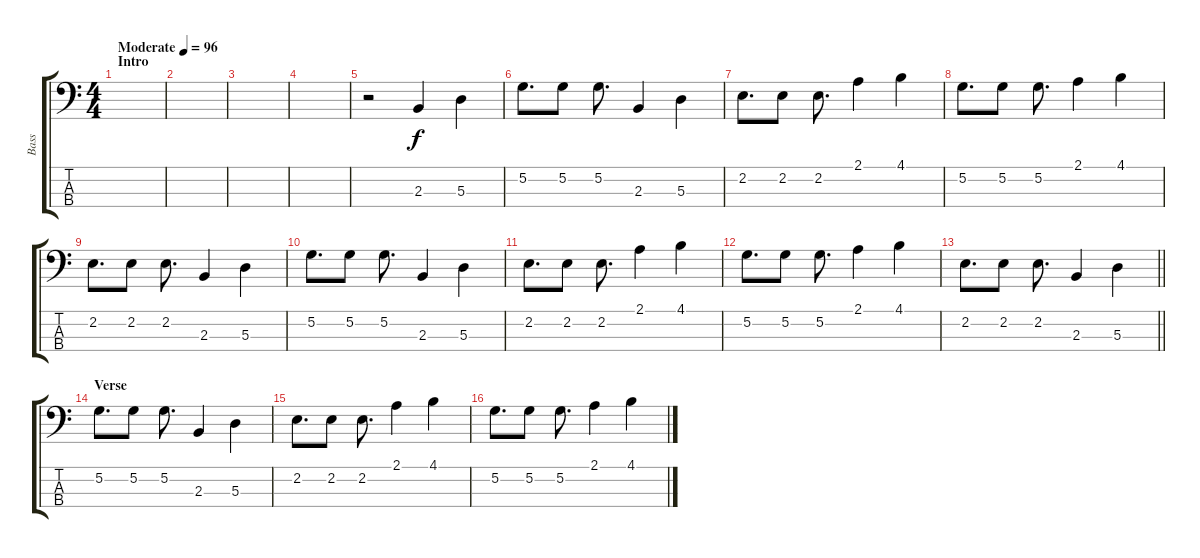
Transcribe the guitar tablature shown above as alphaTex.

\track ("Bass" "Bass") {instrument electricbassfinger}
\staff {score tabs}
\tuning (G2 D2 A1 E1) {hide}
\ts (4 4)
\section ("" "Intro")
\tempo (96 "Moderate")
\clef f4
\ks c
|
|
|
|
r.2 2.3.4 5.3.4 |
5.2.8{d} 5.2.8 5.2.8{d} 2.3.4 5.3.4 |
2.2.8{d} 2.2.8 2.2.8{d} 2.1.4 4.1.4 |
5.2.8{d} 5.2.8 5.2.8{d} 2.1.4 4.1.4 |
2.2.8{d} 2.2.8 2.2.8{d} 2.3.4 5.3.4 |
5.2.8{d} 5.2.8 5.2.8{d} 2.3.4 5.3.4 |
2.2.8{d} 2.2.8 2.2.8{d} 2.1.4 4.1.4 |
5.2.8{d} 5.2.8 5.2.8{d} 2.1.4 4.1.4 |
\barLineRight lightlight
2.2.8{d} 2.2.8 2.2.8{d} 2.3.4 5.3.4 |
\section ("" "Verse")
5.2.8{d} 5.2.8 5.2.8{d} 2.3.4 5.3.4 |
2.2.8{d} 2.2.8 2.2.8{d} 2.1.4 4.1.4 |
5.2.8{d} 5.2.8 5.2.8{d} 2.1.4 4.1.4
